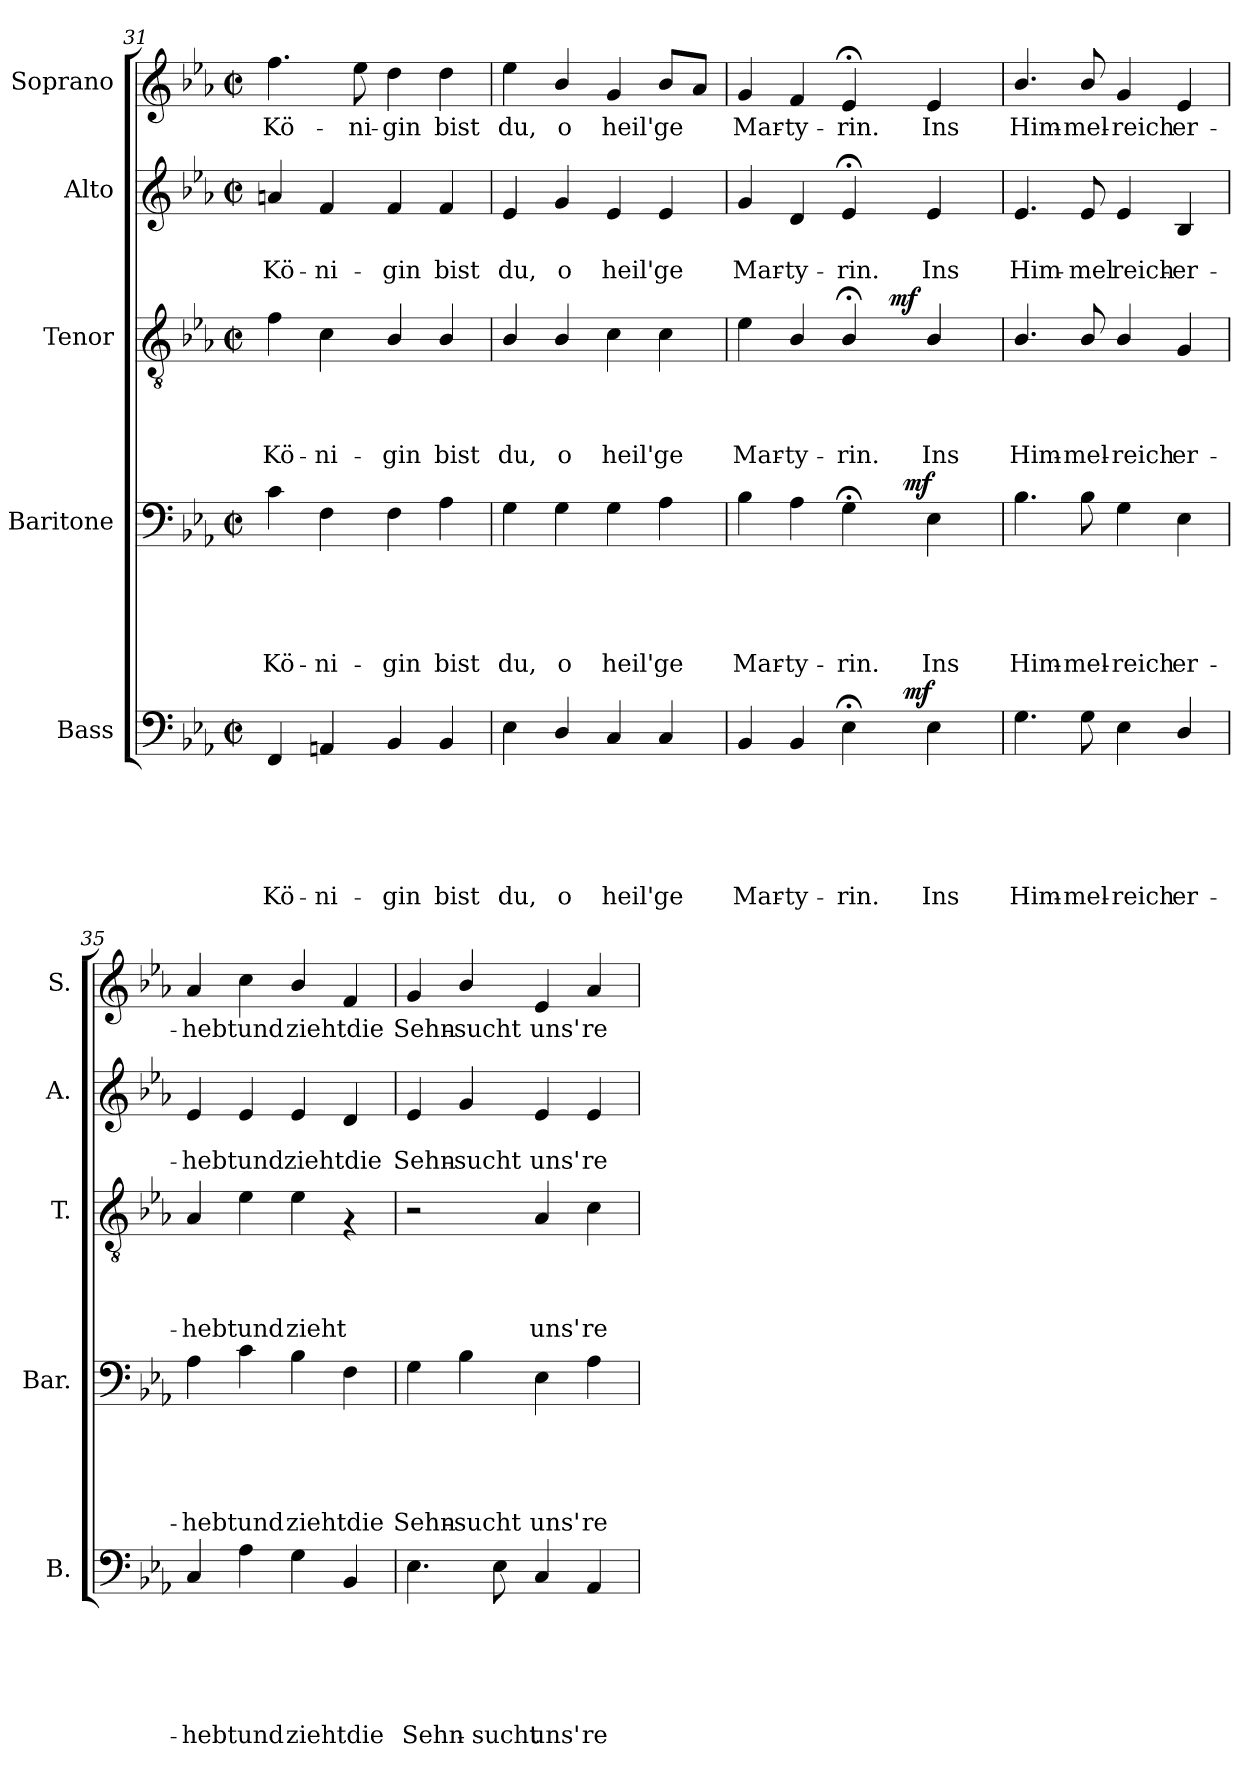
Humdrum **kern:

**kern	**text	**text	**text	**text	**text	**text	**dynam	**kern	**text	**text	**text	**text	**text	**dynam	**kern	**text	**text	**text	**text	**dynam	**kern	**text	**text	**kern	**text	**dynam
*part5	*part5	*part5	*part5	*part5	*part5	*part5	*part5	*part4	*part4	*part4	*part4	*part4	*part4	*part4	*part3	*part3	*part3	*part3	*part3	*part3	*part2	*part2	*part2	*part1	*part1	*part1
*staff5	*staff5	*staff5	*staff5	*staff5	*staff5	*staff5	*staff5	*staff4	*staff4	*staff4	*staff4	*staff4	*staff4	*staff4	*staff3	*staff3	*staff3	*staff3	*staff3	*staff3	*staff2	*staff2	*staff2	*staff1	*staff1	*staff1
*I"Bass	*	*	*	*	*	*	*	*I"Baritone	*	*	*	*	*	*	*I"Tenor	*	*	*	*	*	*I"Alto	*	*	*I"Soprano	*	*
*I'B.	*	*	*	*	*	*	*	*I'Bar.	*	*	*	*	*	*	*I'T.	*	*	*	*	*	*I'A.	*	*	*I'S.	*	*
*clefF4	*	*	*	*	*	*	*	*clefF4	*	*	*	*	*	*	*clefGv2	*	*	*	*	*	*clefG2	*	*	*clefG2	*	*
*k[b-e-a-]	*	*	*	*	*	*	*	*k[b-e-a-]	*	*	*	*	*	*	*k[b-e-a-]	*	*	*	*	*	*k[b-e-a-]	*	*	*k[b-e-a-]	*	*
*E-:	*	*	*	*	*	*	*	*E-:	*	*	*	*	*	*	*E-:	*	*	*	*	*	*E-:	*	*	*E-:	*	*
*M2/2	*	*	*	*	*	*	*	*M2/2	*	*	*	*	*	*	*M2/2	*	*	*	*	*	*M2/2	*	*	*M2/2	*	*
*met(c|)	*	*	*	*	*	*	*	*met(c|)	*	*	*	*	*	*	*met(c|)	*	*	*	*	*	*met(c|)	*	*	*met(c|)	*	*
=31	=31	=31	=31	=31	=31	=31	=31	=31	=31	=31	=31	=31	=31	=31	=31	=31	=31	=31	=31	=31	=31	=31	=31	=31	=31	=31
!	!	!	!	!	!	!LO:LY:b	!	!	!	!	!	!	!LO:LY:b	!	!	!	!	!	!LO:LY:b	!	!	!	!LO:LY:b	!	!LO:LY:b	!
4FF/	.	.	.	.	.	Kö-	.	4c\	.	.	.	.	Kö-	.	4f\	.	.	.	Kö-	.	4an/	.	Kö-	4.ff\	Kö-	.
!	!	!	!	!	!	!LO:LY:b	!	!	!	!	!	!	!LO:LY:b	!	!	!	!	!	!LO:LY:b	!	!	!	!LO:LY:b	!	!	!
4AAn/	.	.	.	.	.	-ni-	.	4F\	.	.	.	.	-ni-	.	4c\	.	.	.	-ni-	.	4f/	.	-ni-	.	.	.
!	!	!	!	!	!	!	!	!	!	!	!	!	!	!	!	!	!	!	!	!	!	!	!	!	!LO:LY:b	!
.	.	.	.	.	.	.	.	.	.	.	.	.	.	.	.	.	.	.	.	.	.	.	.	8ee-\	-ni-	.
!	!	!	!	!	!	!LO:LY:b	!	!	!	!	!	!	!LO:LY:b	!	!	!	!	!	!LO:LY:b	!	!	!	!LO:LY:b	!	!LO:LY:b	!
4BB-/	.	.	.	.	.	-gin	.	4F\	.	.	.	.	-gin	.	4B-/	.	.	.	-gin	.	4f/	.	-gin	4dd\	-gin	.
!	!	!	!	!	!	!LO:LY:b	!	!	!	!	!	!	!LO:LY:b	!	!	!	!	!	!LO:LY:b	!	!	!	!LO:LY:b	!	!LO:LY:b	!
4BB-/	.	.	.	.	.	bist	.	4A-\	.	.	.	.	bist	.	4B-/	.	.	.	bist	.	4f/	.	bist	4dd\	bist	.
=32	=32	=32	=32	=32	=32	=32	=32	=32	=32	=32	=32	=32	=32	=32	=32	=32	=32	=32	=32	=32	=32	=32	=32	=32	=32	=32
!	!	!	!	!	!	!LO:LY:b	!	!	!	!	!	!	!LO:LY:b	!	!	!	!	!	!LO:LY:b	!	!	!	!LO:LY:b	!	!LO:LY:b	!
4E-\	.	.	.	.	.	du,	.	4G\	.	.	.	.	du,	.	4B-/	.	.	.	du,	.	4e-/	.	du,	4ee-\	du,	.
!	!	!	!	!	!	!LO:LY:b	!	!	!	!	!	!	!LO:LY:b	!	!	!	!	!	!LO:LY:b	!	!	!	!LO:LY:b	!	!LO:LY:b	!
4D/	.	.	.	.	.	o	.	4G\	.	.	.	.	o	.	4B-/	.	.	.	o	.	4g/	.	o	4b-/	o	.
!	!	!	!	!	!	!LO:LY:b	!	!	!	!	!	!	!LO:LY:b	!	!	!	!	!	!LO:LY:b	!	!	!	!LO:LY:b	!	!LO:LY:b	!
4C/	.	.	.	.	.	heil'	.	4G\	.	.	.	.	heil'	.	4c\	.	.	.	heil'	.	4e-/	.	heil'	4g/	heil'	.
!	!	!	!	!	!	!LO:LY:b	!	!	!	!	!	!	!LO:LY:b	!	!	!	!	!	!LO:LY:b	!	!	!	!LO:LY:b	!	!LO:LY:b	!
4C/	.	.	.	.	.	ge	.	4A-\	.	.	.	.	ge	.	4c\	.	.	.	ge	.	4e-/	.	ge	8b-/L	ge	.
.	.	.	.	.	.	.	.	.	.	.	.	.	.	.	.	.	.	.	.	.	.	.	.	8a-/J	.	.
=33	=33	=33	=33	=33	=33	=33	=33	=33	=33	=33	=33	=33	=33	=33	=33	=33	=33	=33	=33	=33	=33	=33	=33	=33	=33	=33
!	!	!	!	!	!	!LO:LY:b	!	!	!	!	!	!	!LO:LY:b	!	!	!	!	!	!LO:LY:b	!	!	!	!LO:LY:b	!	!LO:LY:b	!
*^	*	*	*	*	*	*	*	*^	*	*	*	*	*	*	*^	*	*	*	*	*	*	*	*	*^	*	*
4BB-/	2ryy	.	.	.	.	.	Mar-	.	4B-\	2ryy	.	.	.	.	Mar-	.	4e-\	2ryy	.	.	.	Mar-	.	4g/	.	Mar-	4g/	2ryy	Mar-	.
!	!	!	!	!	!	!	!LO:LY:b	!	!	!	!	!	!	!	!LO:LY:b	!	!	!	!	!	!	!LO:LY:b	!	!	!	!LO:LY:b	!	!	!LO:LY:b	!
4BB-/	.	.	.	.	.	.	-ty-	.	4A-\	.	.	.	.	.	-ty-	.	4B-/	.	.	.	.	-ty-	.	4d/	.	-ty-	4f/	.	-ty-	.
!	!	!	!	!	!	!	!LO:LY:b	!	!	!	!	!	!	!	!LO:LY:b	!	!	!	!	!	!	!LO:LY:b	!	!	!	!LO:LY:b	!	!	!LO:LY:b	!
4E-;<\	8.ryy	.	.	.	.	.	-rin.	.	4G;<\	8.ryy	.	.	.	.	-rin.	.	4B-;</	8ryy	.	.	.	-rin.	.	4e-;</	.	-rin.	4e-;</	8.ryy	-rin.	.
.	.	.	.	.	.	.	.	.	.	.	.	.	.	.	.	.	.	32ryy	.	.	.	.	.	.	.	.	.	.	.	.
!	!	!	!	!	!	!	!	!	!	!	!	!	!	!	!	!	!	!	!	!	!	!	!LO:DY:a	!	!	!	!	!	!	!
.	.	.	.	.	.	.	.	.	.	.	.	.	.	.	.	.	.	4ryy	.	.	.	.	mf	.	.	.	.	.	.	.
!	!	!	!	!	!	!	!	!LO:DY:a	!	!	!	!	!	!	!	!LO:DY:a	!	!	!	!	!	!	!	!	!	!	!	!	!	!LO:DY:a
!	!	!	!	!	!	!	!	!	!	!	!	!	!	!	!	!	!	!	!	!	!	!	!	!	!	!	!	!	!	!LO:DY:n=1:b
.	4ryy	.	.	.	.	.	.	mf	.	4ryy	.	.	.	.	.	mf	.	.	.	.	.	.	.	.	.	.	.	4ryy	.	mf mf
!	!	!	!	!	!	!	!LO:LY:b	!	!	!	!	!	!	!	!LO:LY:b	!	!	!	!	!	!	!LO:LY:b	!	!	!	!LO:LY:b	!	!	!LO:LY:b	!
4E-\	.	.	.	.	.	.	Ins	.	4E-\	.	.	.	.	.	Ins	.	4B-/	.	.	.	.	Ins	.	4e-/	.	Ins	4e-/	.	Ins	.
.	.	.	.	.	.	.	.	.	.	.	.	.	.	.	.	.	.	16.ryy	.	.	.	.	.	.	.	.	.	.	.	.
.	16ryy	.	.	.	.	.	.	.	.	16ryy	.	.	.	.	.	.	.	.	.	.	.	.	.	.	.	.	.	16ryy	.	.
=34	=34	=34	=34	=34	=34	=34	=34	=34	=34	=34	=34	=34	=34	=34	=34	=34	=34	=34	=34	=34	=34	=34	=34	=34	=34	=34	=34	=34	=34	=34
!	!	!	!	!	!	!	!LO:LY:b	!	!	!	!	!	!	!	!LO:LY:b	!	!	!	!	!	!	!LO:LY:b	!	!	!	!LO:LY:b	!	!	!LO:LY:b	!
*v	*v	*	*	*	*	*	*	*	*	*	*	*	*	*	*	*	*v	*v	*	*	*	*	*	*	*	*	*v	*v	*	*
*	*	*	*	*	*	*	*	*v	*v	*	*	*	*	*	*	*	*	*	*	*	*	*	*	*	*	*	*
4.G\	.	.	.	.	.	Him-	.	4.B-\	.	.	.	.	Him-	.	4.B-/	.	.	.	Him-	.	4.e-/	.	Him-	4.b-/	Him-	.
!	!	!	!	!	!	!LO:LY:b	!	!	!	!	!	!	!LO:LY:b	!	!	!	!	!	!LO:LY:b	!	!	!	!LO:LY:b	!	!LO:LY:b	!
8G\	.	.	.	.	.	-mel-	.	8B-\	.	.	.	.	-mel-	.	8B-/	.	.	.	-mel-	.	8e-/	.	-mel	8b-/	-mel-	.
!	!	!	!	!	!	!LO:LY:b	!	!	!	!	!	!	!LO:LY:b	!	!	!	!	!	!LO:LY:b	!	!	!	!LO:LY:b	!	!LO:LY:b	!
4E-\	.	.	.	.	.	-reich	.	4G\	.	.	.	.	-reich	.	4B-/	.	.	.	-reich	.	4e-/	.	reich-	4g/	-reich	.
!	!	!	!	!	!	!LO:LY:b	!	!	!	!	!	!	!LO:LY:b	!	!	!	!	!	!LO:LY:b	!	!	!	!LO:LY:b	!	!LO:LY:b	!
4D/	.	.	.	.	.	er-	.	4E-\	.	.	.	.	er-	.	4G/	.	.	.	er-	.	4B-/	.	-er-	4e-/	er-	.
=35	=35	=35	=35	=35	=35	=35	=35	=35	=35	=35	=35	=35	=35	=35	=35	=35	=35	=35	=35	=35	=35	=35	=35	=35	=35	=35
!	!	!	!	!	!	!LO:LY:b	!	!	!	!	!	!	!LO:LY:b	!	!	!	!	!	!LO:LY:b	!	!	!	!LO:LY:b	!	!LO:LY:b	!
4C/	.	.	.	.	.	-hebtund	.	4A-\	.	.	.	.	-hebtund	.	4A-/	.	.	.	-hebtund	.	4e-/	.	-hebtundziehtdie	4a-/	-hebtund	.
4A-\	.	.	.	.	.	.	.	4c\	.	.	.	.	.	.	4e-\	.	.	.	.	.	4e-/	.	.	4cc\	.	.
!	!	!	!	!	!	!LO:LY:b	!	!	!	!	!	!	!LO:LY:b	!	!	!	!	!	!LO:LY:b	!	!	!	!	!	!LO:LY:b	!
4G\	.	.	.	.	.	ziehtdie	.	4B-\	.	.	.	.	ziehtdie	.	4e-\	.	.	.	zieht	.	4e-/	.	.	4b-/	ziehtdie	.
4BB-/	.	.	.	.	.	.	.	4F\	.	.	.	.	.	.	4rF	.	.	.	.	.	4d/	.	.	4f/	.	.
!!LO:PB:g=z
=36	=36	=36	=36	=36	=36	=36	=36	=36	=36	=36	=36	=36	=36	=36	=36	=36	=36	=36	=36	=36	=36	=36	=36	=36	=36	=36
!	!	!	!	!	!	!LO:LY:b	!	!	!	!	!	!	!LO:LY:b	!	!	!	!	!	!	!	!	!	!LO:LY:b	!	!LO:LY:b	!
4.E-\	.	.	.	.	.	Sehn-	.	4G\	.	.	.	.	Sehn-	.	2r	.	.	.	.	.	4e-/	.	Sehn-	4g/	Sehn-	.
!	!	!	!	!	!	!	!	!	!	!	!	!	!LO:LY:b	!	!	!	!	!	!	!	!	!	!LO:LY:b	!	!LO:LY:b	!
.	.	.	.	.	.	.	.	4B-\	.	.	.	.	-sucht	.	.	.	.	.	.	.	4g/	.	-sucht	4b-/	-sucht	.
!	!	!	!	!	!	!LO:LY:b	!	!	!	!	!	!	!	!	!	!	!	!	!	!	!	!	!	!	!	!
8E-\	.	.	.	.	.	-sucht	.	.	.	.	.	.	.	.	.	.	.	.	.	.	.	.	.	.	.	.
!	!	!	!	!	!	!LO:LY:b	!	!	!	!	!	!	!LO:LY:b	!	!	!	!	!	!LO:LY:b	!	!	!	!LO:LY:b	!	!LO:LY:b	!
4C/	.	.	.	.	.	uns'	.	4E-\	.	.	.	.	uns'	.	4A-/	.	.	.	uns'	.	4e-/	.	uns'	4e-/	uns'	.
!	!	!	!	!	!	!LO:LY:b	!	!	!	!	!	!	!LO:LY:b	!	!	!	!	!	!LO:LY:b	!	!	!	!LO:LY:b	!	!LO:LY:b	!
4AA-/	.	.	.	.	.	re	.	4A-\	.	.	.	.	re	.	4c\	.	.	.	re	.	4e-/	.	re	4a-/	re	.
=	=	=	=	=	=	=	=	=	=	=	=	=	=	=	=	=	=	=	=	=	=	=	=	=	=	=
*-	*-	*-	*-	*-	*-	*-	*-	*-	*-	*-	*-	*-	*-	*-	*-	*-	*-	*-	*-	*-	*-	*-	*-	*-	*-	*-
